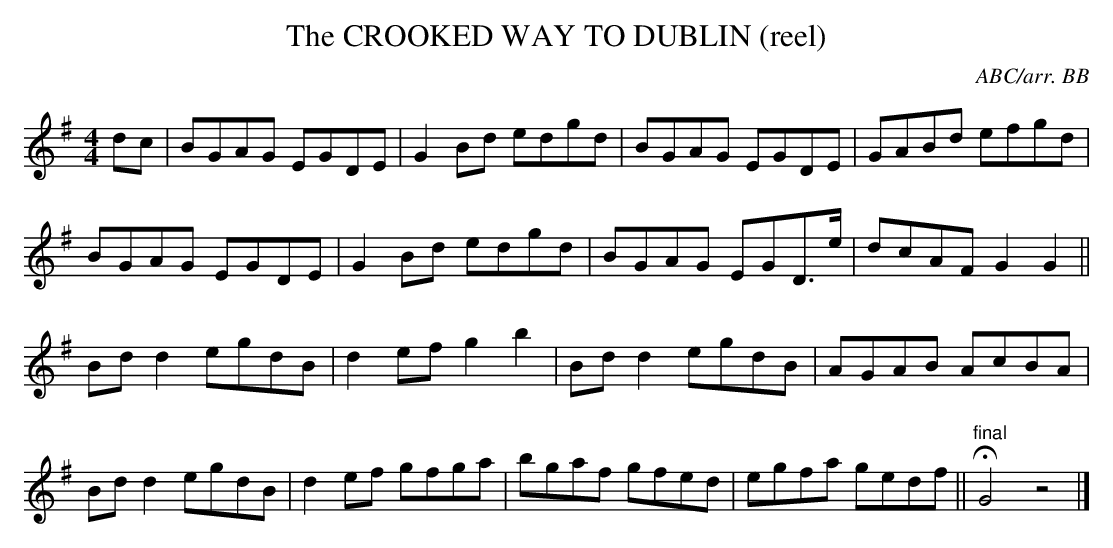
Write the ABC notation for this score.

X:1
T:CROOKED WAY TO DUBLIN (reel), The
C:ABC/arr. BB
L:1/8
M:4/4
K:G
dc|BGAG EGDE|G2Bd edgd|BGAG EGDE|GABd efgd|
BGAG EGDE|G2Bd edgd|BGAG EGD>e|dcAF G2G2||
Bdd2 egdB|d2ef g2b2|Bdd2 egdB|AGAB AcBA|
Bdd2 egdB|d2ef gfga|bgaf gfed|egfa gedf||\
"final"HG4z4|]
